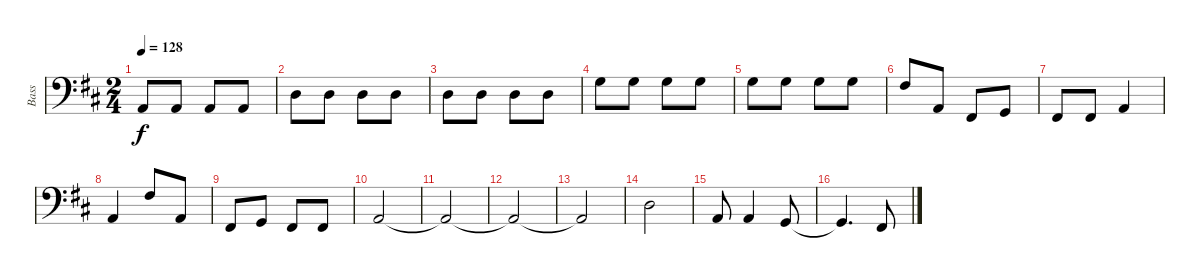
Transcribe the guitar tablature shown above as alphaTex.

\track ("Bass" "Bass") {instrument electricbasspick}
\staff {score}
\tuning (G2 D2 A1 E1) {hide}
\ts (2 4)
\tempo 128
\clef f4
\ks d
0.3.8{dy f} 0.3.8 0.3.8 0.3.8 |
0.2.8 0.2.8 0.2.8 0.2.8 |
0.2.8 0.2.8 0.2.8 0.2.8 |
0.1.8 0.1.8 0.1.8 0.1.8 |
0.1.8 0.1.8 0.1.8 0.1.8 |
4.2.8 5.4.8 2.4.8 3.4.8 |
2.4.8 2.4.8 0.3.4 |
0.3.4 4.2.8 5.4.8 |
2.4.8 3.4.8 2.4.8 2.4.8 |
0.3.2 |
0.3{t}.2 |
0.3{t}.2 |
0.3{t}.2 |
0.2.2 |
0.3.8 0.3.4 3.4.8 |
3.4{t}.4{d} 2.4.8
